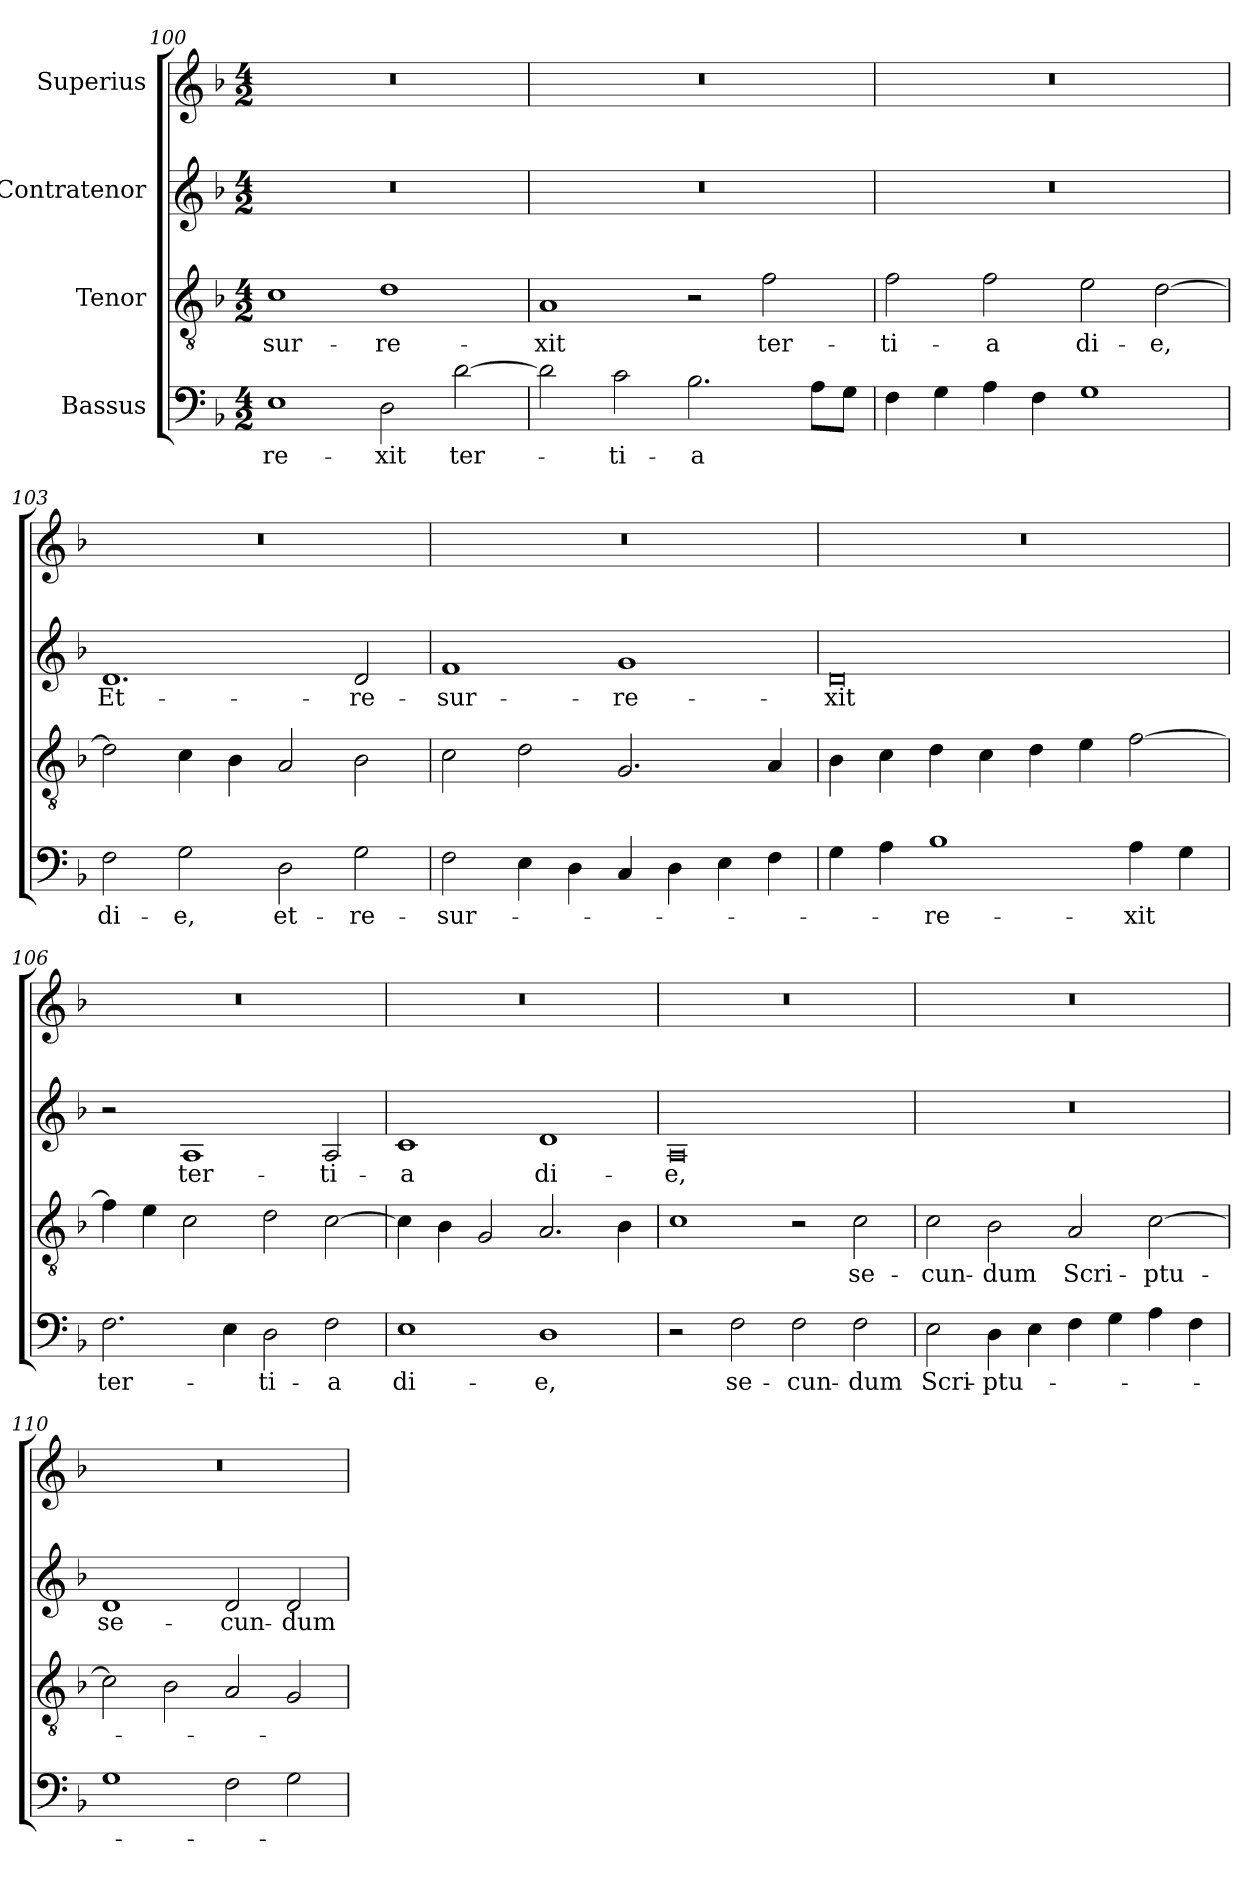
**kern	**text	**kern	**text	**kern	**text	**kern
*part4	*part4	*part3	*part3	*part2	*part2	*part1
*staff4	*staff4	*staff3	*staff3	*staff2	*staff2	*staff1
*I"Bassus	*	*I"Tenor	*	*I"Contratenor	*	*I"Superius
*clefF4	*	*clefGv2	*	*clefG2	*	*clefG2
*k[b-]	*	*k[b-]	*	*k[b-]	*	*k[b-]
*M4/2	*	*M4/2	*	*M4/2	*	*M4/2
=100	=100	=100	=100	=100	=100	=100
1E\	-re-	1c\	-sur-	0r	.	0r
2D\	-xit	1d\	-re-	.	.	.
[2d\	ter-	.	.	.	.	.
=101	=101	=101	=101	=101	=101	=101
2d\]	.	1A/	-xit	0r	.	0r
2c\	-ti-	.	.	.	.	.
2.B-\	-a	2r	.	.	.	.
.	.	2f\	ter-	.	.	.
8A\L	.	.	.	.	.	.
8G\J	.	.	.	.	.	.
=102	=102	=102	=102	=102	=102	=102
4F\	.	2f\	-ti-	0r	.	0r
4G\	.	.	.	.	.	.
4A\	.	2f\	-a	.	.	.
4F\	.	.	.	.	.	.
1G\	.	2e\	di-	.	.	.
.	.	[2d\	-e,	.	.	.
=103	=103	=103	=103	=103	=103	=103
2F\	di-	2d\]	.	1.d/	Et-	0r
2G\	-e,	4c\	.	.	.	.
.	.	4B-\	.	.	.	.
2D\	et-	2A/	.	.	.	.
2G\	re-	2B-\	.	2d/	re-	.
=104	=104	=104	=104	=104	=104	=104
2F\	-sur-	2c\	.	1f/	-sur-	0r
4E\	.	2d\	.	.	.	.
4D\	.	.	.	.	.	.
4C/	.	2.G/	.	1g/	-re-	.
4D\	.	.	.	.	.	.
4E\	.	.	.	.	.	.
4F\	.	4A/	.	.	.	.
=105	=105	=105	=105	=105	=105	=105
4G\	.	4B-\	.	0d/	-xit	0r
4A\	.	4c\	.	.	.	.
1B-\	-re-	4d\	.	.	.	.
.	.	4c\	.	.	.	.
.	.	4d\	.	.	.	.
.	.	4e\	.	.	.	.
4A\	-xit	[2f\	.	.	.	.
4G\	.	.	.	.	.	.
=106	=106	=106	=106	=106	=106	=106
2.F\	ter-	4f\]	.	2r	.	0r
.	.	4e\	.	.	.	.
.	.	2c\	.	1A/	ter-	.
4E\	.	.	.	.	.	.
2D\	-ti-	2d\	.	.	.	.
2F\	-a	[2c\	.	2A/	-ti-	.
=107	=107	=107	=107	=107	=107	=107
1E\	di-	4c\]	.	1c/	-a	0r
.	.	4B-\	.	.	.	.
.	.	2G/	.	.	.	.
1D\	-e,	2.A/	.	1d/	di-	.
.	.	4B-\	.	.	.	.
=108	=108	=108	=108	=108	=108	=108
2r	.	1c\	.	0A/	-e,	0r
2F\	se-	.	.	.	.	.
2F\	-cun-	2r	.	.	.	.
2F\	-dum	2c\	se-	.	.	.
=109	=109	=109	=109	=109	=109	=109
2E\	Scri-	2c\	-cun-	0r	.	0r
4D\	-ptu-	2B-\	-dum	.	.	.
4E\	.	.	.	.	.	.
4F\	.	2A/	Scri-	.	.	.
4G\	.	.	.	.	.	.
4A\	.	[2c\	-ptu-	.	.	.
4F\	.	.	.	.	.	.
=110	=110	=110	=110	=110	=110	=110
1G\	.	2c\]	.	1d/	se-	0r
.	.	2B-\	.	.	.	.
2F\	.	2A/	.	2d/	-cun-	.
2G\	.	2G/	.	2d/	-dum	.
=	=	=	=	=	=	=
*-	*-	*-	*-	*-	*-	*-
